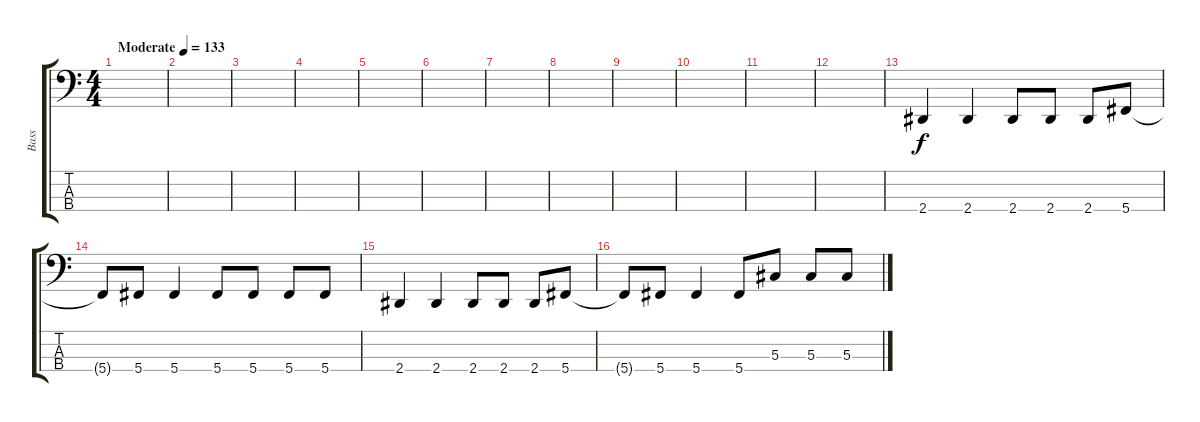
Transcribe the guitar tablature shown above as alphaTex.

\track ("Bass" "Bass") {instrument electricbasspick}
\staff {score tabs}
\tuning (Gb2 Db2 Ab1 Db1) {hide}
\ts (4 4)
\tempo (133 "Moderate")
\clef f4
\ks c
|
|
|
|
|
|
|
|
|
|
|
|
2.4.4 2.4.4 2.4.8 2.4.8 2.4.8 5.4.8 |
5.4{t}.8 5.4.8 5.4.4 5.4.8 5.4.8 5.4.8 5.4.8 |
2.4.4 2.4.4 2.4.8 2.4.8 2.4.8 5.4.8 |
5.4{t}.8 5.4.8 5.4.4 5.4.8 5.3.8 5.3.8 5.3.8
